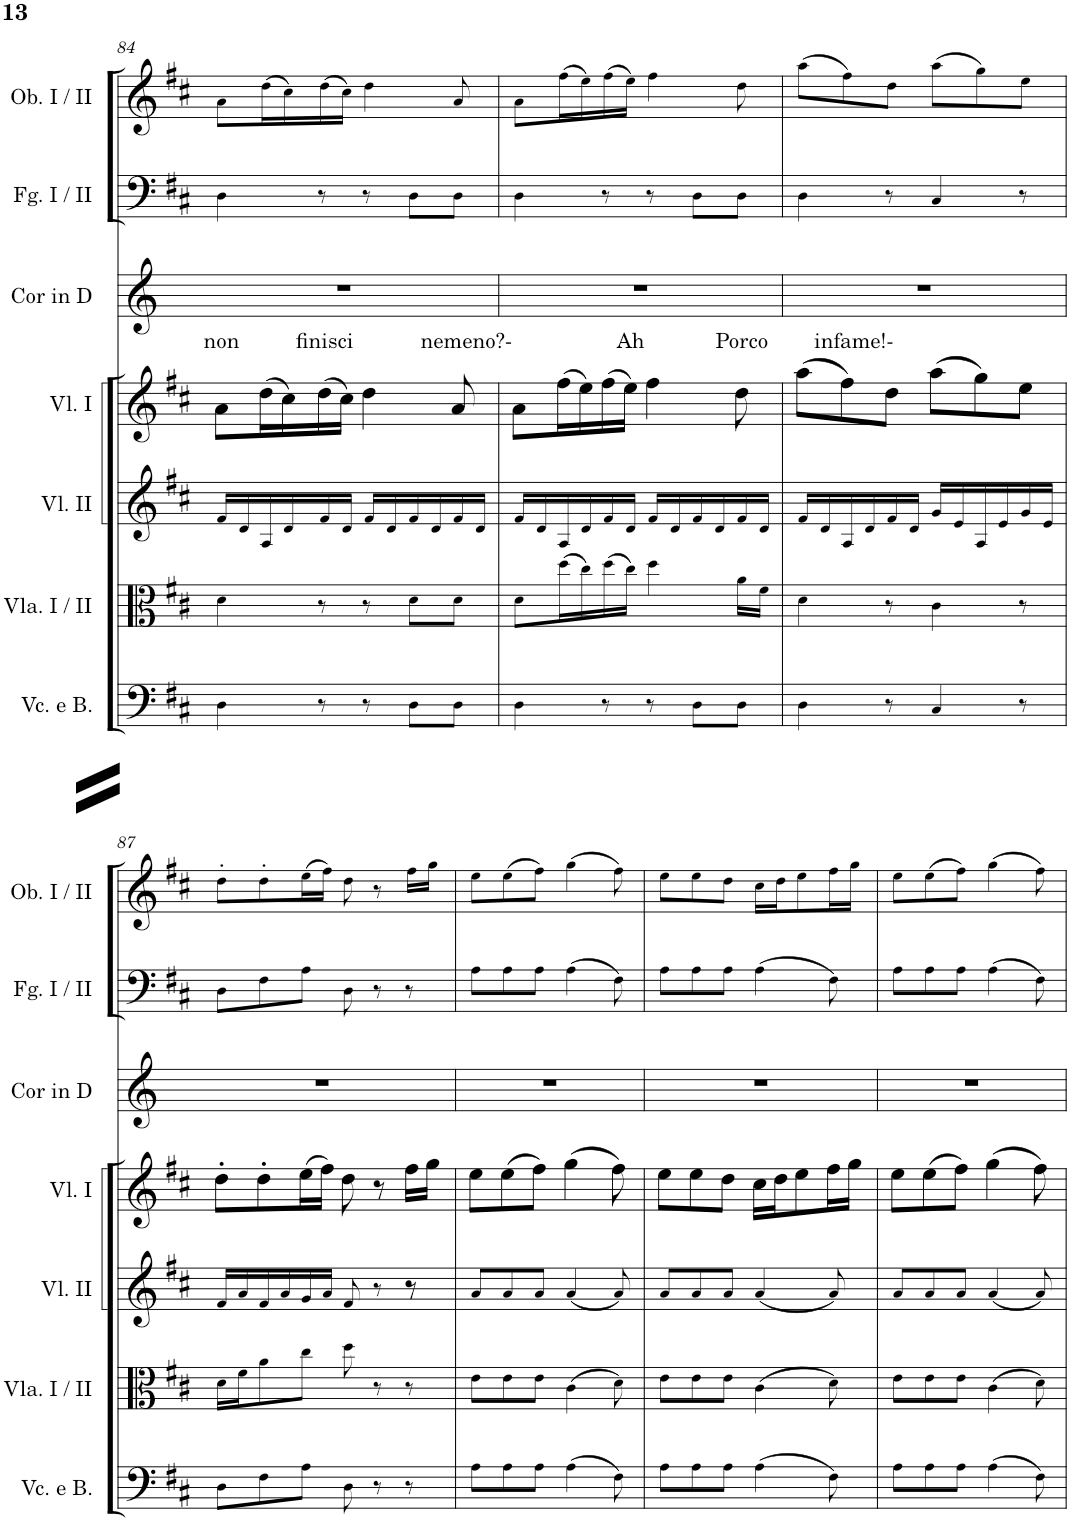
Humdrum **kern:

**kern	**kern	**kern	**kern	**kern	**text	**kern	**kern	**kern
*part8	*part7	*part6	*part5	*part4	*part4	*part3	*part2	*part1
*staff8	*staff7	*staff6	*staff5	*staff4	*staff4	*staff3	*staff2	*staff1
*I"Contrabasses	*I"Violoncello e Basso	*I"Viola I / II	*I"Violino II	*I"Violino I	*	*I"Corno principale in Re / D	*I"Fagotto I / II	*I"Oboe I / II
*I'Cbs.	*I'Vc. e B.	*I'Vla. I / II	*I'Vl. II	*I'Vl. I	*	*I'Cor in D	*I'Fg. I / II	*I'Ob. I / II
!!LO:PB:g=z
*clefF4	*clefF4	*clefC3	*clefG2	*clefG2	*	*clefG2	*clefF4	*clefG2
*Trd7c12	*	*	*	*	*	*Trd5c10	*	*
*k[f#c#]	*k[f#c#]	*k[f#c#]	*k[f#c#]	*k[f#c#]	*	*k[]	*k[f#c#]	*k[f#c#]
*M6/8	*M6/8	*M6/8	*M6/8	*M6/8	*	*M6/8	*M6/8	*M6/8
=84	=84	=84	=84	=84	=84	=84	=84	=84
!	!	!	!	!	!LO:LY:a	!	!	!
4D	4D!\	4d!\	16f#!/LL	8a\L	non	2.r	4D!\	8a!\L
.	.	.	16d!/	.	.	.	.	.
.	.	.	16A!/	(16dd\L	.	.	.	(16dd!\L
.	.	.	16d!/	16cc#\)	.	.	.	16cc#!\)
!	!	!	!	!	!LO:LY:a	!	!	!
8r	8r	8r	16f#!/	(16dd\	finisci	.	8r	(16dd!\
.	.	.	16d!/JJ	16cc#\JJ)	.	.	.	16cc#!\JJ)
8r	8r	8r	16f#!/LL	4dd\	.	.	8r	4dd!\
.	.	.	16d!/	.	.	.	.	.
8D\L	8D!\L	8d!\L	16f#!/	.	.	.	8D!\L	.
.	.	.	16d!/	.	.	.	.	.
!	!	!	!	!	!LO:LY:a	!	!	!
8D\J	8D!\J	8d!\J	16f#!/	8a/	nemeno?-	.	8D!\J	8a!/
.	.	.	16d!/JJ	.	.	.	.	.
=85	=85	=85	=85	=85	=85	=85	=85	=85
4D	4D!\	8d!\L	16f#!/LL	8a\L	.	2.r	4D!\	8a!\L
.	.	.	16d!/	.	.	.	.	.
.	.	(16dd!\L	16A!/	(16ff#\L	.	.	.	(16ff#!\L
.	.	16cc#!\)	16d!/	16ee\)	.	.	.	16ee!\)
8r	8r	(16dd!\	16f#!/	(16ff#\	.	.	8r	(16ff#!\
!	!	!	!	!	!LO:LY:a	!	!	!
.	.	16cc#!\JJ)	16d!/JJ	16ee\JJ)	Ah	.	.	16ee!\JJ)
8r	8r	4dd!\	16f#!/LL	4ff#\	.	.	8r	4ff#!\
.	.	.	16d!/	.	.	.	.	.
8D\L	8D!\L	.	16f#!/	.	.	.	8D!\L	.
.	.	.	16d!/	.	.	.	.	.
!	!	!	!	!	!LO:LY:a	!	!	!
8D\J	8D!\J	16a!\LL	16f#!/	8dd\	Porco	.	8D!\J	8dd!\
.	.	16f#!\JJ	16d!/JJ	.	.	.	.	.
=86	=86	=86	=86	=86	=86	=86	=86	=86
4D	4D!\	4d!\	16f#!/LL	(8aa\L	.	2.r	4D!\	(8aa!\L
.	.	.	16d!/	.	.	.	.	.
!	!	!	!	!	!LO:LY:a	!	!	!
.	.	.	16A!/	8ff#\)	infame!-	.	.	8ff#!\)
.	.	.	16d!/	.	.	.	.	.
8r	8r	8r	16f#!/	8dd\J	.	.	8r	8dd!\J
.	.	.	16d!/JJ	.	.	.	.	.
4C#	4C#!/	4c#!\	16g!/LL	(8aa\L	.	.	4C#!/	(8aa!\L
.	.	.	16e!/	.	.	.	.	.
.	.	.	16A!/	8gg\)	.	.	.	8gg!\)
.	.	.	16e!/	.	.	.	.	.
8r	8r	8r	16g!/	8ee\J	.	.	8r	8ee!\J
.	.	.	16e!/JJ	.	.	.	.	.
!!LO:LB:g=z
=87	=87	=87	=87	=87	=87	=87	=87	=87
8D\L	8D!\L	16d!\LL	16f#!/LL	8dd'\L	.	2.r	8D!\L	8dd'!\L
.	.	16f#!\J	16a!/	.	.	.	.	.
8F#\	8F#!\	8a!\	16f#!/	8dd'\	.	.	8F#!\	8dd'!\
.	.	.	16a!/	.	.	.	.	.
8A\J	8A!\J	8cc#!\J	16g!/	(16ee\L	.	.	8A!\J	(16ee!\L
.	.	.	16a!/JJ	16ff#\JJ)	.	.	.	16ff#!\JJ)
8D	8D!\	8dd!\	8f#!/	8dd\	.	.	8D!\	8dd!\
8r	8r	8r	8r	8r	.	.	8r	8r
8r	8r	8r	8r	16ff#\LL	.	.	8r	16ff#!\LL
.	.	.	.	16gg\JJ	.	.	.	16gg!\JJ
=88	=88	=88	=88	=88	=88	=88	=88	=88
8A\L	8A!\L	8e!\L	8a!/L	8ee\L	.	2.r	8A!\L	8ee!\L
8A\	8A!\	8e!\	8a!/	(8ee\	.	.	8A!\	(8ee!\
8A\J	8A!\J	8e!\J	8a!/J	8ff#\J)	.	.	8A!\J	8ff#!\J)
(4A	(4A!\	(4c#!\	(4a!/	(4gg\	.	.	(4A!\	(4gg!\
8F#)	8F#!\)	8d!\)	8a!/)	8ff#\)	.	.	8F#!\)	8ff#!\)
=89	=89	=89	=89	=89	=89	=89	=89	=89
8A\L	8A!\L	8e!\L	8a!/L	8ee\L	.	2.r	8A!\L	8ee!\L
8A\	8A!\	8e!\	8a!/	8ee\	.	.	8A!\	8ee!\
8A\J	8A!\J	8e!\J	8a!/J	8dd\J	.	.	8A!\J	8dd!\J
(4A	(4A!\	(4c#!\	(4a!/	16cc#\LL	.	.	(4A!\	16cc#!\LL
.	.	.	.	16dd\J	.	.	.	16dd!\J
.	.	.	.	8ee\	.	.	.	8ee!\
8F#)	8F#!\)	8d!\)	8a!/)	16ff#\L	.	.	8F#!\)	16ff#!\L
.	.	.	.	16gg\JJ	.	.	.	16gg!\JJ
=90	=90	=90	=90	=90	=90	=90	=90	=90
8A\L	8A!\L	8e!\L	8a!/L	8ee\L	.	2.r	8A!\L	8ee!\L
8A\	8A!\	8e!\	8a!/	(8ee\	.	.	8A!\	(8ee!\
8A\J	8A!\J	8e!\J	8a!/J	8ff#\J)	.	.	8A!\J	8ff#!\J)
(4A	(4A!\	(4c#!\	(4a!/	(4gg\	.	.	(4A!\	(4gg!\
8F#)	8F#!\)	8d!\)	8a!/)	8ff#\)	.	.	8F#!\)	8ff#!\)
=	=	=	=	=	=	=	=	=
*-	*-	*-	*-	*-	*-	*-	*-	*-
